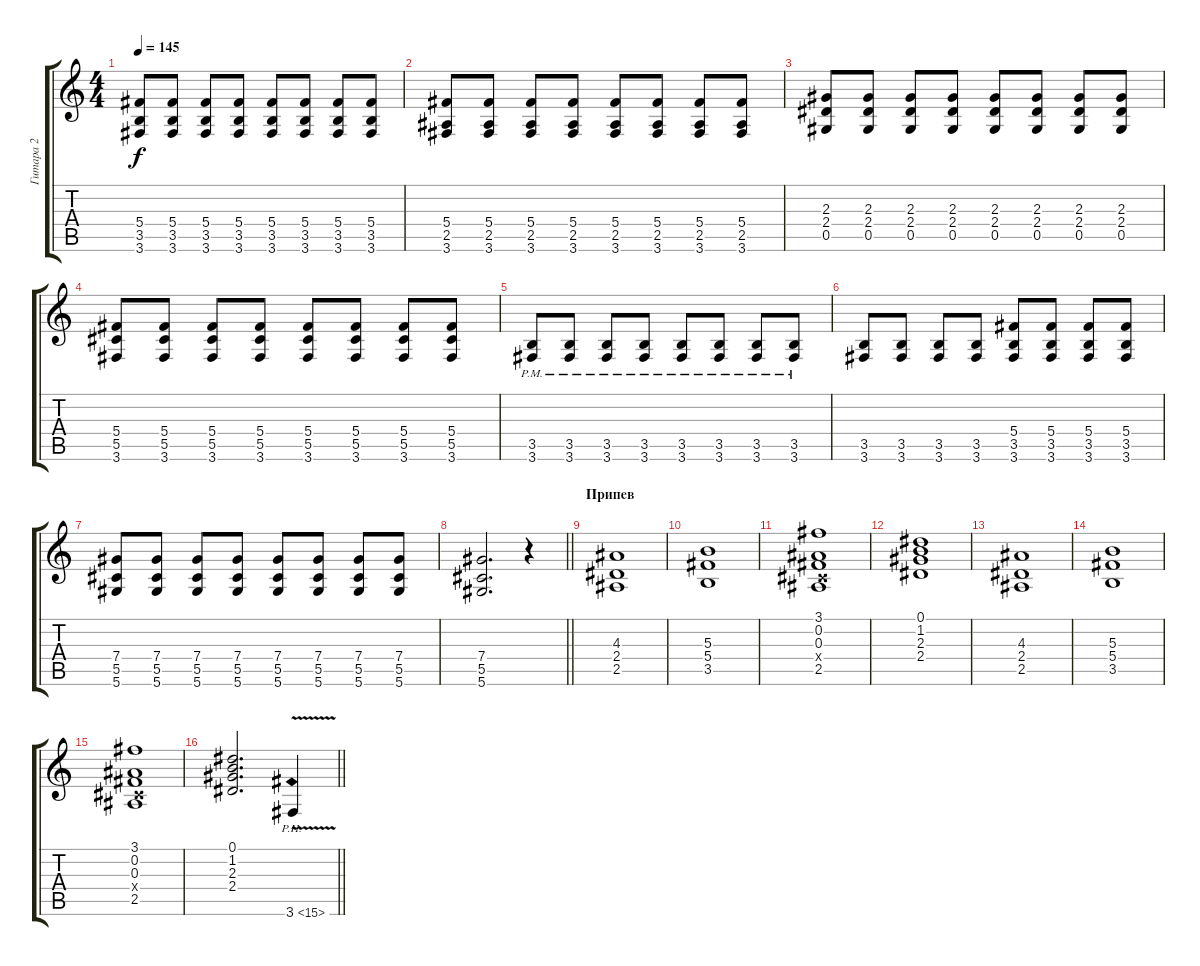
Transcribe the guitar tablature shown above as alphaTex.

\track ("Гитара 2" "Гитара 2") {instrument distortionguitar}
\staff {score tabs}
\tuning (Eb4 Bb3 Gb3 Db3 Ab2 Eb2) {hide}
\ts (4 4)
\tempo 145
\clef g2
\ks c
(5.4 3.5 3.6).8{dy f} (5.4 3.5 3.6).8 (5.4 3.5 3.6).8 (5.4 3.5 3.6).8 (5.4 3.5 3.6).8 (5.4 3.5 3.6).8 (5.4 3.5 3.6).8 (5.4 3.5 3.6).8 |
(5.4 2.5 3.6).8 (5.4 2.5 3.6).8 (5.4 2.5 3.6).8 (5.4 2.5 3.6).8 (5.4 2.5 3.6).8 (5.4 2.5 3.6).8 (5.4 2.5 3.6).8 (5.4 2.5 3.6).8 |
(2.3 2.4 0.5).8 (2.3 2.4 0.5).8 (2.3 2.4 0.5).8 (2.3 2.4 0.5).8 (2.3 2.4 0.5).8 (2.3 2.4 0.5).8 (2.3 2.4 0.5).8 (2.3 2.4 0.5).8 |
(5.4 5.5 3.6).8 (5.4 5.5 3.6).8 (5.4 5.5 3.6).8 (5.4 5.5 3.6).8 (5.4 5.5 3.6).8 (5.4 5.5 3.6).8 (5.4 5.5 3.6).8 (5.4 5.5 3.6).8 |
(3.5{pm} 3.6).8 (3.5{pm} 3.6).8 (3.5{pm} 3.6).8 (3.5{pm} 3.6).8 (3.5{pm} 3.6).8 (3.5{pm} 3.6).8 (3.5{pm} 3.6).8 (3.5{pm} 3.6).8 |
(3.5 3.6).8 (3.5 3.6).8 (3.5 3.6).8 (3.5 3.6).8 (5.4 3.5 3.6).8 (5.4 3.5 3.6).8 (5.4 3.5 3.6).8 (5.4 3.5 3.6).8 |
(7.4 5.5 5.6).8 (7.4 5.5 5.6).8 (7.4 5.5 5.6).8 (7.4 5.5 5.6).8 (7.4 5.5 5.6).8 (7.4 5.5 5.6).8 (7.4 5.5 5.6).8 (7.4 5.5 5.6).8 |
\barLineRight lightlight
(7.4 5.5 5.6).2{d} r.4 |
\section ("" "Припев")
(4.3 2.4 2.5).1 |
(5.3 5.4 3.5).1 |
(3.1 0.2 0.3 0.4{x} 2.5).1 |
(0.1 1.2 2.3 2.4).1 |
(4.3 2.4 2.5).1 |
(5.3 5.4 3.5).1 |
(3.1 0.2 0.3 0.4{x} 2.5).1 |
\barLineRight lightlight
(0.1 1.2 2.3 2.4).2{d} 3.6{ph 12 v}.4
